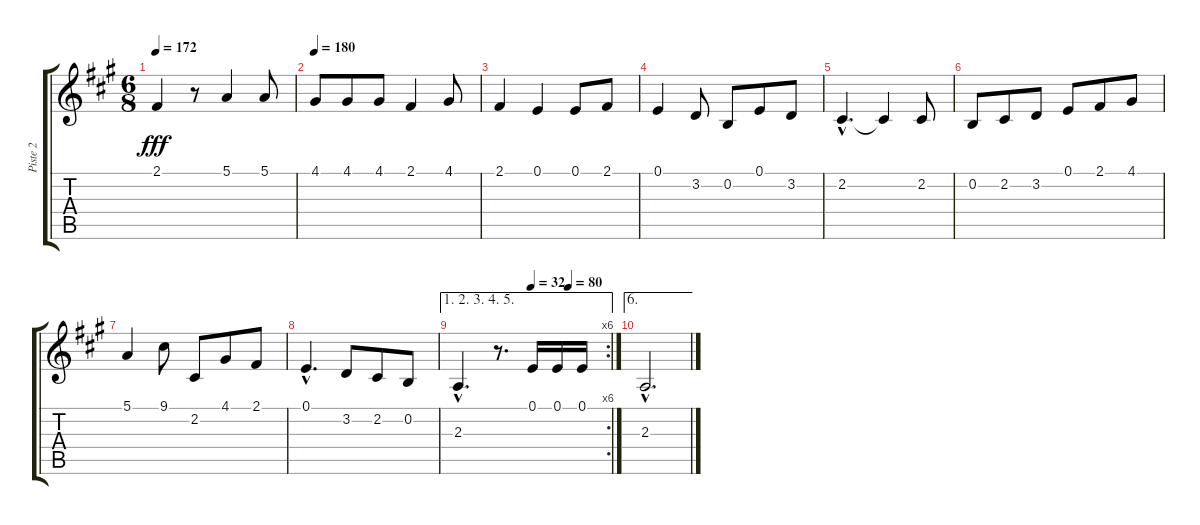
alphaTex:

\track ("Piste 2" "Piste 2") {instrument acousticgrandpiano}
\staff {score tabs}
\tuning (E4 B3 G3 D3 A2 E2) {hide}
\ts (6 8)
\tempo 172
\clef g2
\ks a
2.1.4{dy fff} r.8 5.1.4 5.1.8 |
\tempo 180
4.1.8 4.1.8 4.1.8 2.1.4 4.1.8 |
2.1.4 0.1.4 0.1.8 2.1.8 |
0.1.4 3.2.8 0.2.8 0.1.8 3.2.8 |
2.2{hac}.4{d} 2.2{t}.4 2.2.8 |
0.2.8 2.2.8 3.2.8 0.1.8 2.1.8 4.1.8 |
5.1.4 9.1.8 2.2.8 4.1.8 2.1.8 |
0.1{hac}.4{d} 3.2.8 2.2.8 0.2.8 |
\ae (1 2 3 4 5)
\rc 6
\tempo (32 0.5)
\tempo (80 0.75)
2.3{hac}.4{d} r.8{d} 0.1.16 0.1.16 0.1.16 |
\ae 6
2.3{hac}.2{d}
